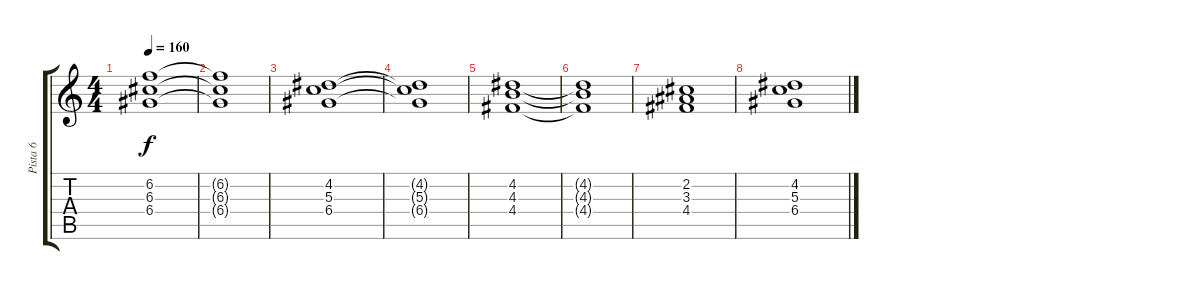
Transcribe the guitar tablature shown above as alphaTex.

\track ("Pista 6" "Pista 6") {instrument stringensemble1}
\staff {score tabs}
\tuning (E5 B4 G4 D4 A3 E3) {hide}
\ts (4 4)
\tempo 160
\clef g2
\ks c
(6.2 6.3 6.4).1{dy f} |
(6.2{t} 6.3{t} 6.4{t}).1 |
(4.2 5.3 6.4).1 |
(4.2{t} 5.3{t} 6.4{t}).1 |
(4.2 4.3 4.4).1 |
(4.2{t} 4.3{t} 4.4{t}).1 |
(2.2 3.3 4.4).1 |
(4.2 5.3 6.4).1
